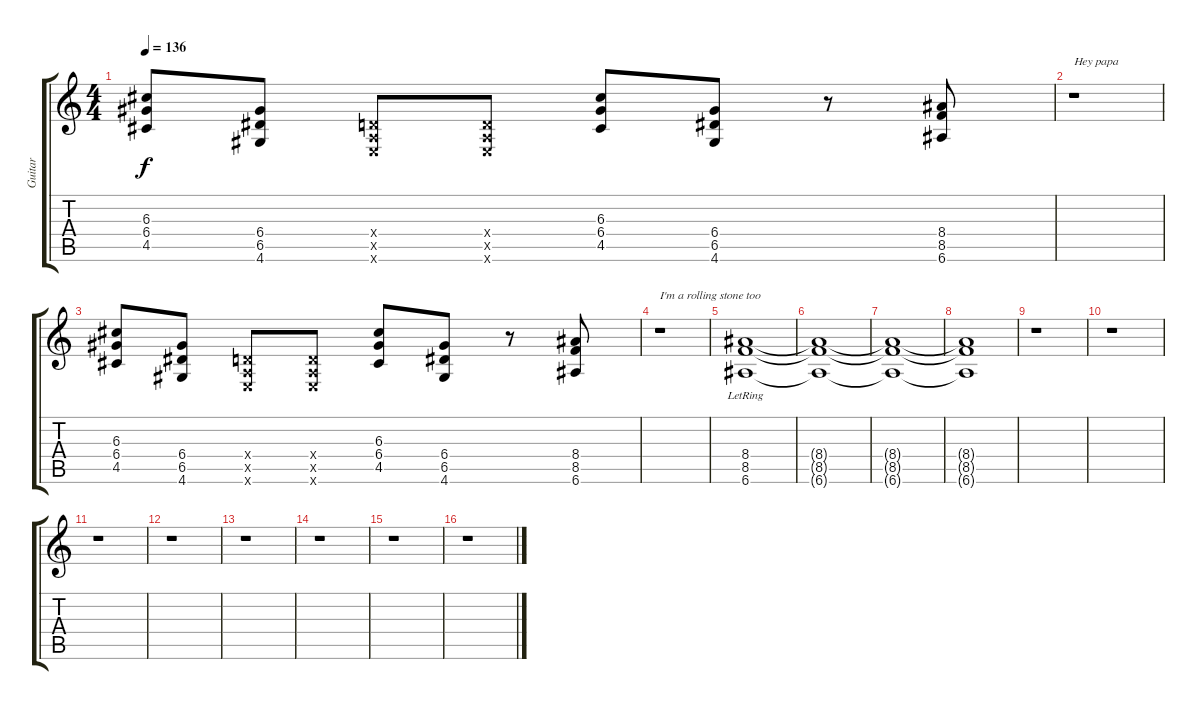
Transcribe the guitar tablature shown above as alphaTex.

\track ("Guitar" "Guitar") {instrument distortionguitar}
\staff {score tabs}
\tuning (E4 B3 G3 D3 A2 E2) {hide}
\ts (4 4)
\tempo 136
\clef g2
\ks c
(6.3 6.4 4.5).8{dy f} (6.4 6.5 4.6).8 (0.4{x} 0.5{x} 0.6{x}).8 (0.4{x} 0.5{x} 0.6{x}).8 (6.3 6.4 4.5).8 (6.4 6.5 4.6).8 r.8 (8.4 8.5 6.6).8 |
r.1{txt "Hey papa"} |
(6.3 6.4 4.5).8 (6.4 6.5 4.6).8 (0.4{x} 0.5{x} 0.6{x}).8 (0.4{x} 0.5{x} 0.6{x}).8 (6.3 6.4 4.5).8 (6.4 6.5 4.6).8 r.8 (8.4 8.5 6.6).8 |
r.1{txt "I'm a rolling stone too"} |
(8.4{lr} 8.5 6.6).1{volume 7} |
(8.4{t} 8.5{t} 6.6{t}).1 |
(8.4{t} 8.5{t} 6.6{t}).1 |
(8.4{t} 8.5{t} 6.6{t}).1 |
r.1 |
r.1 |
r.1 |
r.1 |
r.1 |
r.1 |
r.1 |
r.1
